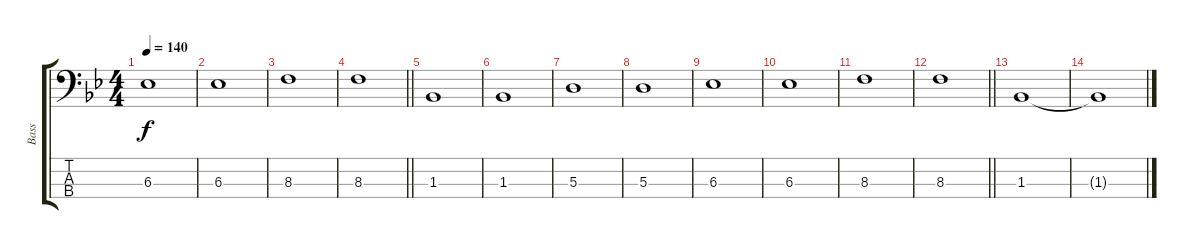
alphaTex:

\track ("Bass" "Bass") {instrument electricbassfinger}
\staff {score tabs}
\tuning (G2 D2 A1 E1) {hide}
\ts (4 4)
\tempo 140
\clef f4
\ks bb
6.3.1{dy f} |
6.3.1 |
8.3.1 |
\barLineRight lightlight
8.3.1 |
1.3.1 |
1.3.1 |
5.3.1 |
5.3.1 |
6.3.1 |
6.3.1 |
8.3.1 |
\barLineRight lightlight
8.3.1 |
1.3.1 |
1.3{t}.1
